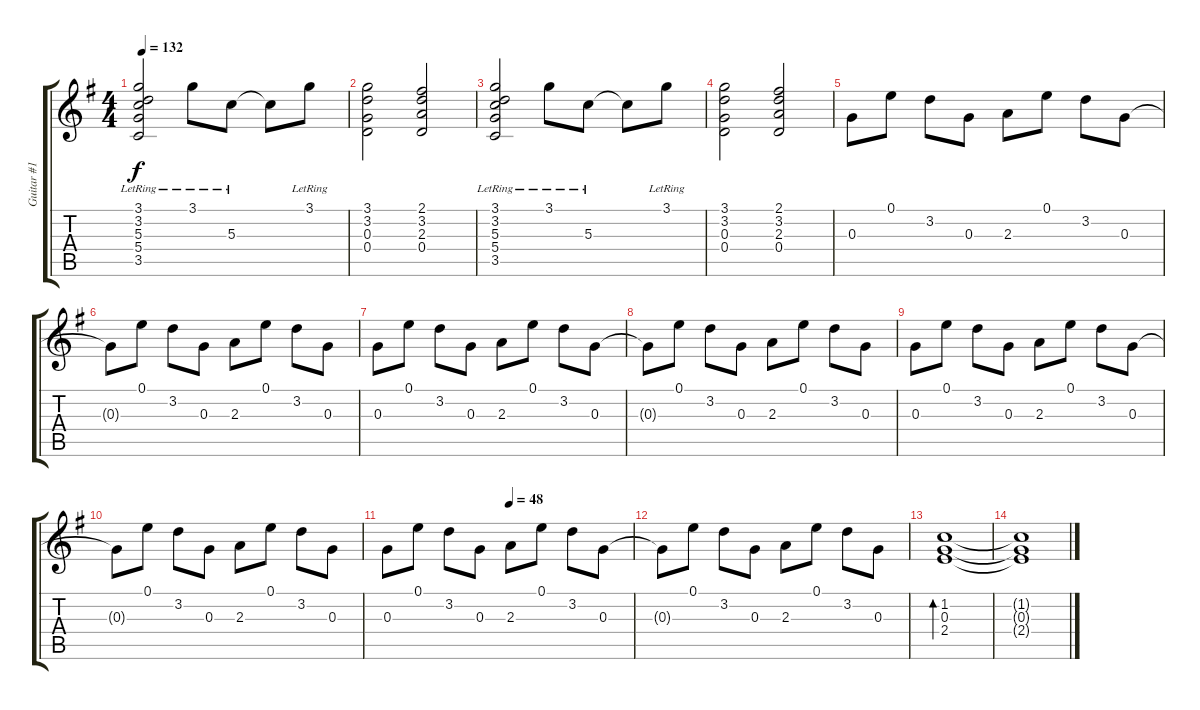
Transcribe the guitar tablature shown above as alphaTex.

\track ("Guitar #1" "Guitar #1") {instrument electricguitarclean}
\staff {score tabs}
\tuning (E4 B3 G3 D3 A2 E2) {hide}
\ts (4 4)
\tempo 132
\clef g2
\ks g
(3.1 3.2{lr} 5.3 5.4 3.5).2{dy f} 3.1{lr}.8 5.3{lr}.8 5.3{t}.8 3.1{lr}.8 |
(3.1 3.2 0.3 0.4).2 (2.1 3.2 2.3 0.4).2 |
(3.1 3.2{lr} 5.3 5.4 3.5).2 3.1{lr}.8 5.3{lr}.8 5.3{t}.8 3.1{lr}.8 |
(3.1 3.2 0.3 0.4).2 (2.1 3.2 2.3 0.4).2 |
0.3.8 0.1.8 3.2.8 0.3.8 2.3.8 0.1.8 3.2.8 0.3.8 |
0.3{t}.8 0.1.8 3.2.8 0.3.8 2.3.8 0.1.8 3.2.8 0.3.8 |
0.3.8 0.1.8 3.2.8 0.3.8 2.3.8 0.1.8 3.2.8 0.3.8 |
0.3{t}.8 0.1.8 3.2.8 0.3.8 2.3.8 0.1.8 3.2.8 0.3.8 |
0.3.8 0.1.8 3.2.8 0.3.8 2.3.8 0.1.8 3.2.8 0.3.8 |
0.3{t}.8 0.1.8 3.2.8 0.3.8 2.3.8 0.1.8 3.2.8 0.3.8 |
\tempo (48 0.5)
0.3.8 0.1.8 3.2.8 0.3.8 2.3.8 0.1.8 3.2.8 0.3.8 |
0.3{t}.8 0.1.8 3.2.8 0.3.8 2.3.8 0.1.8 3.2.8 0.3.8 |
(1.2 0.3 2.4).1{bd 120} |
(1.2{t} 0.3{t} 2.4{t}).1
